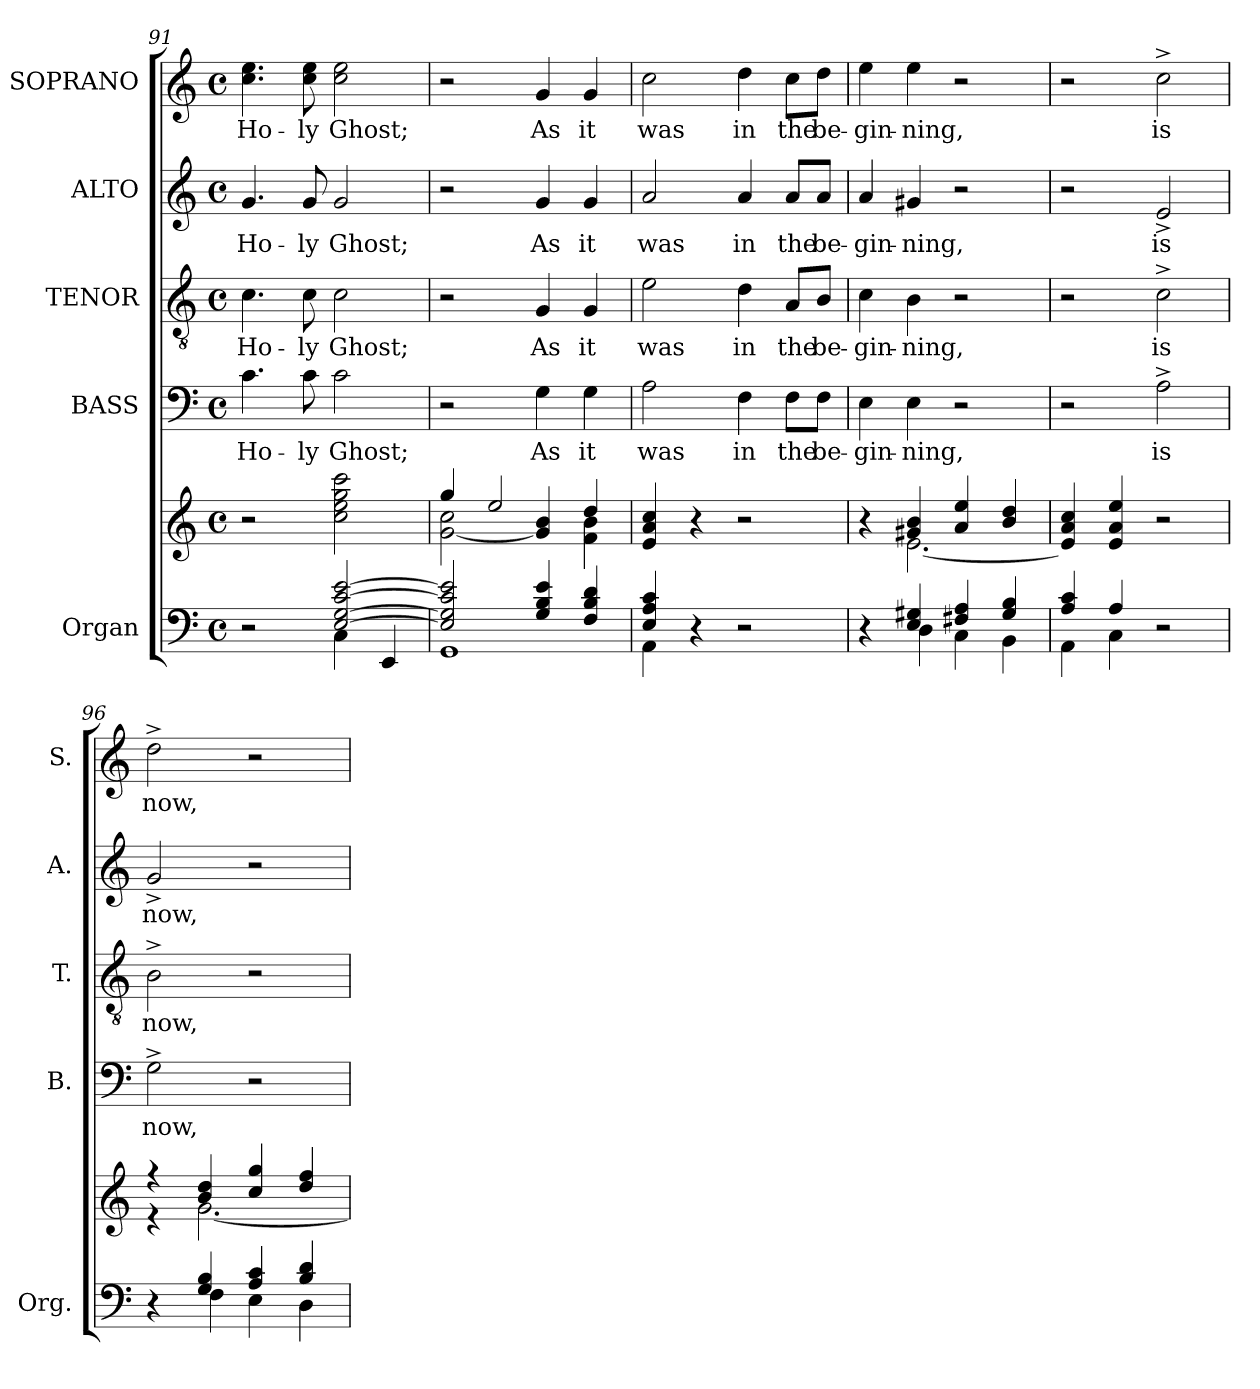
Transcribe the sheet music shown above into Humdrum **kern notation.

**kern	**kern	**kern	**text	**kern	**text	**kern	**text	**kern	**text
*part5	*part5	*part4	*part4	*part3	*part3	*part2	*part2	*part1	*part1
*staff6	*staff5	*staff4	*staff4	*staff3	*staff3	*staff2	*staff2	*staff1	*staff1
*I"Organ	*	*I"BASS	*	*I"TENOR	*	*I"ALTO	*	*I"SOPRANO	*
*I'Org.	*	*I'B.	*	*I'T.	*	*I'A.	*	*I'S.	*
*clefF4	*clefG2	*clefF4	*	*clefGv2	*	*clefG2	*	*clefG2	*
*	*	*	*	*ITrd7c12	*	*	*	*	*
*k[]	*k[]	*k[]	*	*k[]	*	*k[]	*	*k[]	*
*C:	*C:	*C:	*	*C:	*	*C:	*	*C:	*
*M4/4	*M4/4	*M4/4	*	*M4/4	*	*M4/4	*	*M4/4	*
*met(c)	*met(c)	*met(c)	*	*met(c)	*	*met(c)	*	*met(c)	*
=91	=91	=91	=91	=91	=91	=91	=91	=91	=91
*^	*	*	*	*	*	*	*	*	*
!	!	!	!	!LO:LY:b:color=#000000	!	!	!	!	!	!
!	!	!	!	!	!	!LO:LY:b:color=#000000	!	!	!	!
!	!	!	!	!	!	!	!	!LO:LY:b:color=#000000	!	!
!	!	!	!	!	!	!	!	!	!	!LO:LY:b:color=#000000
2r	2ryy	2r	4.ci\	Ho-	4.Ci\	Ho-	4.gi/	Ho-	4.cci\ 4.eei	Ho-
!	!	!	!	!LO:LY:b:color=#000000	!	!	!	!	!	!
!	!	!	!	!	!	!LO:LY:b:color=#000000	!	!	!	!
!	!	!	!	!	!	!	!	!LO:LY:b:color=#000000	!	!
!	!	!	!	!	!	!	!	!	!	!LO:LY:b:color=#000000
.	.	.	8ci\	-ly	8Ci\	-ly	8gi/	-ly	8cci\ 8eei	-ly
!	!	!	!	!LO:LY:b:color=#000000	!	!	!	!	!	!
!	!	!	!	!	!	!LO:LY:b:color=#000000	!	!	!	!
!	!	!	!	!	!	!	!	!LO:LY:b:color=#000000	!	!
!	!	!	!	!	!	!	!	!	!	!LO:LY:b:color=#000000
[>2Ei/ [>2Gi [>2ci [>2ei	4Ci\	2cci\ 2eei 2ggi 2ccci	2ci\	Ghost;	2Ci\	Ghost;	2gi/	Ghost;	2cci\ 2eei	Ghost;
.	4EEi/	.	.	.	.	.	.	.	.	.
=92	=92	=92	=92	=92	=92	=92	=92	=92	=92	=92
*	*	*^	*	*	*	*	*	*	*	*
2Ei/] 2Gi] 2ci] 2ei]	1GGi	4ggi/	[<2gi\ 2cci	2r	.	2r	.	2r	.	2r	.
.	.	2eei/	.	.	.	.	.	.	.	.	.
!	!	!	!	!	!LO:LY:b:color=#000000	!	!	!	!	!	!
!	!	!	!	!	!	!	!LO:LY:b:color=#000000	!	!	!	!
!	!	!	!	!	!	!	!	!	!LO:LY:b:color=#000000	!	!
!	!	!	!	!	!	!	!	!	!	!	!LO:LY:b:color=#000000
4Gi/ 4Bi 4ei	.	.	4gi/] 4bi	4Gi\	As	4GGi/	As	4gi/	As	4gi/	As
!	!	!	!	!	!LO:LY:b:color=#000000	!	!	!	!	!	!
!	!	!	!	!	!	!	!LO:LY:b:color=#000000	!	!	!	!
!	!	!	!	!	!	!	!	!	!LO:LY:b:color=#000000	!	!
!	!	!	!	!	!	!	!	!	!	!	!LO:LY:b:color=#000000
4Fi/ 4Bi 4di	.	4ddi/	4fi\ 4bi	4Gi\	it	4GGi/	it	4gi/	it	4gi/	it
*	*	*v	*v	*	*	*	*	*	*	*	*
=93	=93	=93	=93	=93	=93	=93	=93	=93	=93	=93
*	*	*^	*	*	*	*	*	*	*	*
!	!	!	!	!	!LO:LY:b:color=#000000	!	!	!	!	!	!
*	*	*v	*v	*	*	*	*	*	*	*	*
*	*	*^	*	*	*	*	*	*	*	*
!	!	!	!	!	!	!	!LO:LY:b:color=#000000	!	!	!	!
*	*	*v	*v	*	*	*	*	*	*	*	*
*	*	*^	*	*	*	*	*	*	*	*
!	!	!	!	!	!	!	!	!	!LO:LY:b:color=#000000	!	!
*	*	*v	*v	*	*	*	*	*	*	*	*
*	*	*^	*	*	*	*	*	*	*	*
!	!	!	!	!	!	!	!	!	!	!	!LO:LY:b:color=#000000
*	*	*v	*v	*	*	*	*	*	*	*	*
4Ei/ 4Ai 4ci	4AAi\	4ei/ 4ai 4cci	2Ai\	was	2Ei\	was	2ai/	was	2cci\	was
4r	2.ryy	4r	.	.	.	.	.	.	.	.
!	!	!	!	!LO:LY:b:color=#000000	!	!	!	!	!	!
!	!	!	!	!	!	!LO:LY:b:color=#000000	!	!	!	!
!	!	!	!	!	!	!	!	!LO:LY:b:color=#000000	!	!
!	!	!	!	!	!	!	!	!	!	!LO:LY:b:color=#000000
2r	.	2r	4Fi\	in	4Di\	in	4ai/	in	4ddi\	in
!	!	!	!	!LO:LY:b:color=#000000	!	!	!	!	!	!
!	!	!	!	!	!	!LO:LY:b:color=#000000	!	!	!	!
!	!	!	!	!	!	!	!	!LO:LY:b:color=#000000	!	!
!	!	!	!	!	!	!	!	!	!	!LO:LY:b:color=#000000
.	.	.	8Fi\L	the	8AAi/L	the	8ai/L	the	8cci\L	the
!	!	!	!	!LO:LY:b:color=#000000	!	!	!	!	!	!
!	!	!	!	!	!	!LO:LY:b:color=#000000	!	!	!	!
!	!	!	!	!	!	!	!	!LO:LY:b:color=#000000	!	!
!	!	!	!	!	!	!	!	!	!	!LO:LY:b:color=#000000
.	.	.	8Fi\J	be-	8BBi/J	be-	8ai/J	be-	8ddi\J	be-
=94	=94	=94	=94	=94	=94	=94	=94	=94	=94	=94
*	*	*^	*	*	*	*	*	*	*	*
!	!	!	!	!	!LO:LY:b:color=#000000	!	!	!	!	!	!
!	!	!	!	!	!	!	!LO:LY:b:color=#000000	!	!	!	!
!	!	!	!	!	!	!	!	!	!LO:LY:b:color=#000000	!	!
!	!	!	!	!	!	!	!	!	!	!	!LO:LY:b:color=#000000
4r	4ryy	4r	4ryy	4Ei\	-gin-	4Ci\	-gin-	4ai/	-gin-	4eei\	-gin-
!	!	!	!	!	!LO:LY:b:color=#000000	!	!	!	!	!	!
!	!	!	!	!	!	!	!LO:LY:b:color=#000000	!	!	!	!
!	!	!	!	!	!	!	!	!	!LO:LY:b:color=#000000	!	!
!	!	!	!	!	!	!	!	!	!	!	!LO:LY:b:color=#000000
4Ei/ 4G#Xi	4Di\	4g#Xi/ 4bi	[<2.ei\	4Ei\	-ning,	4BBi\	-ning,	4g#Xi/	-ning,	4eei\	-ning,
4F#Xi/ 4Ai	4Ci\	4ai/ 4eei	.	2r	.	2r	.	2r	.	2r	.
4G#i/ 4Bi	4BBi\	4bi/ 4ddi	.	.	.	.	.	.	.	.	.
*	*	*v	*v	*	*	*	*	*	*	*	*
!!LO:PB:g=z
=95	=95	=95	=95	=95	=95	=95	=95	=95	=95	=95
4Ai/ 4ci	4AAi\	4ei/] 4ai 4cci	2r	.	2r	.	2r	.	2r	.
4Ai/	4Ci\	4ei/ 4ai 4eei	.	.	.	.	.	.	.	.
!	!	!	!	!LO:LY:b:color=#000000	!	!	!	!	!	!
!	!	!	!	!	!	!LO:LY:b:color=#000000	!	!	!	!
!	!	!	!	!	!	!	!	!LO:LY:b:color=#000000	!	!
!	!	!	!	!	!	!	!	!	!	!LO:LY:b:color=#000000
2r	2ryy	2r	2A^i\	is	2C^i\	is	2e^i/	is	2cc^i\	is
=96	=96	=96	=96	=96	=96	=96	=96	=96	=96	=96
*	*	*^	*	*	*	*	*	*	*	*
!	!	!	!	!	!LO:LY:b:color=#000000	!	!	!	!	!	!
!	!	!	!	!	!	!	!LO:LY:b:color=#000000	!	!	!	!
!	!	!	!	!	!	!	!	!	!LO:LY:b:color=#000000	!	!
!	!	!	!	!	!	!	!	!	!	!	!LO:LY:b:color=#000000
4r	4ryy	4r	4r	2G^i\	now,	2BB^i\	now,	2g^i/	now,	2dd^i\	now,
4Gi/ 4Bi	4Fi\	4bi/ 4ddi	[<2.gi\	.	.	.	.	.	.	.	.
4Ai/ 4ci	4Ei\	4cci/ 4ggi	.	2r	.	2r	.	2r	.	2r	.
4Bi/ 4di	4Di\	4ddi/ 4ffi	.	.	.	.	.	.	.	.	.
*v	*v	*	*	*	*	*	*	*	*	*	*
*	*v	*v	*	*	*	*	*	*	*	*
=	=	=	=	=	=	=	=	=	=
*-	*-	*-	*-	*-	*-	*-	*-	*-	*-
